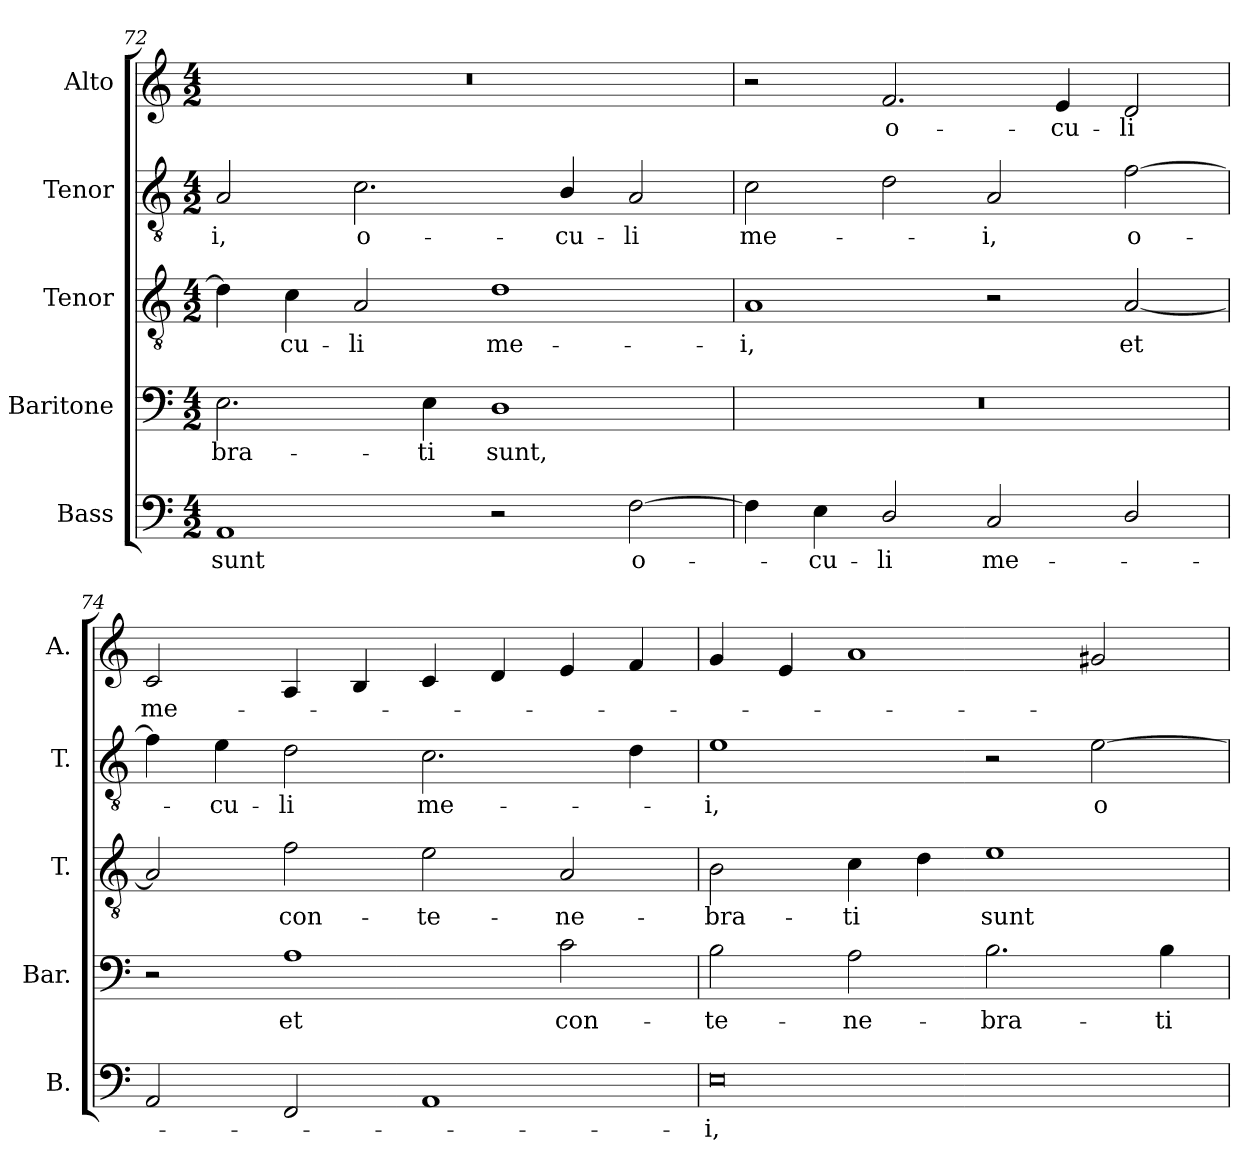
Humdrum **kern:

**kern	**text	**kern	**text	**kern	**text	**kern	**text	**kern	**text
*part5	*part5	*part4	*part4	*part3	*part3	*part2	*part2	*part1	*part1
*staff5	*staff5	*staff4	*staff4	*staff3	*staff3	*staff2	*staff2	*staff1	*staff1
*I"Bass	*	*I"Baritone	*	*I"Tenor	*	*I"Tenor	*	*I"Alto	*
*I'B.	*	*I'Bar.	*	*I'T.	*	*I'T.	*	*I'A.	*
*clefF4	*	*clefF4	*	*clefGv2	*	*clefGv2	*	*clefG2	*
*	*	*	*	*ITrd7c12	*	*ITrd7c12	*	*	*
*k[]	*	*k[]	*	*k[]	*	*k[]	*	*k[]	*
*C:	*	*C:	*	*C:	*	*C:	*	*C:	*
*M4/2	*	*M4/2	*	*M4/2	*	*M4/2	*	*M4/2	*
=72	=72	=72	=72	=72	=72	=72	=72	=72	=72
!	!LO:LY:b:color=#000000	!	!	!	!	!	!	!	!
!	!	!	!LO:LY:b:color=#000000	!	!	!	!	!	!
!	!	!	!	!	!	!	!LO:LY:b:color=#000000	!LO:N:vis=1	!
1AAi	sunt	2.Ei\	-bra-	4Di\]	.	2AAi/	-i,	0r	.
!	!	!	!	!	!LO:LY:b:color=#000000	!	!	!	!
.	.	.	.	4Ci\	-cu-	.	.	.	.
!	!	!	!	!	!LO:LY:b:color=#000000	!	!	!	!
!	!	!	!	!	!	!	!LO:LY:b:color=#000000	!	!
.	.	.	.	2AAi/	-li	2.Ci\	o-	.	.
!	!	!	!LO:LY:b:color=#000000	!	!	!	!	!	!
.	.	4Ei\	-ti	.	.	.	.	.	.
!	!	!	!LO:LY:b:color=#000000	!	!	!	!	!	!
!	!	!	!	!	!LO:LY:b:color=#000000	!	!	!	!
2r	.	1Di	sunt,	1Di	me-	.	.	.	.
!	!	!	!	!	!	!	!LO:LY:b:color=#000000	!	!
.	.	.	.	.	.	4BBi/	-cu-	.	.
!	!LO:LY:b:color=#000000	!	!	!	!	!	!	!	!
!	!	!	!	!	!	!	!LO:LY:b:color=#000000	!	!
[2Fi\	o-	.	.	.	.	2AAi/	-li	.	.
=73	=73	=73	=73	=73	=73	=73	=73	=73	=73
!	!	!LO:N:vis=1	!	!	!	!	!	!	!
!	!	!	!	!	!LO:LY:b:color=#000000	!	!	!	!
!	!	!	!	!	!	!	!LO:LY:b:color=#000000	!	!
4Fi\]	.	0r	.	1AAi	-i,	2Ci\	me-	2r	.
!	!LO:LY:b:color=#000000	!	!	!	!	!	!	!	!
4Ei\	-cu-	.	.	.	.	.	.	.	.
!	!LO:LY:b:color=#000000	!	!	!	!	!	!	!	!
!	!	!	!	!	!	!	!	!	!LO:LY:b:color=#000000
2Di/	-li	.	.	.	.	2Di\	.	2.fi/	o-
!	!LO:LY:b:color=#000000	!	!	!	!	!	!	!	!
!	!	!	!	!	!	!	!LO:LY:b:color=#000000	!	!
2Ci/	me-	.	.	2r	.	2AAi/	-i,	.	.
!	!	!	!	!	!	!	!	!	!LO:LY:b:color=#000000
.	.	.	.	.	.	.	.	4ei/	-cu-
!	!	!	!	!	!LO:LY:b:color=#000000	!	!	!	!
!	!	!	!	!	!	!	!LO:LY:b:color=#000000	!	!
!	!	!	!	!	!	!	!	!	!LO:LY:b:color=#000000
2Di/	.	.	.	[2AAi/	et	[2Fi\	o-	2di/	-li
!!LO:LB:g=z
=74	=74	=74	=74	=74	=74	=74	=74	=74	=74
!	!	!	!	!	!	!	!	!	!LO:LY:b:color=#000000
2AAi/	.	2r	.	2AAi/]	.	4Fi\]	.	2ci/	me-
!	!	!	!	!	!	!	!LO:LY:b:color=#000000	!	!
.	.	.	.	.	.	4Ei\	-cu-	.	.
!	!	!	!LO:LY:b:color=#000000	!	!	!	!	!	!
!	!	!	!	!	!LO:LY:b:color=#000000	!	!	!	!
!	!	!	!	!	!	!	!LO:LY:b:color=#000000	!	!
2FFi/	.	1Ai	et	2Fi\	con-	2Di\	-li	4Ai/	.
.	.	.	.	.	.	.	.	4Bi/	.
!	!	!	!	!	!LO:LY:b:color=#000000	!	!	!	!
!	!	!	!	!	!	!	!LO:LY:b:color=#000000	!	!
1AAi	.	.	.	2Ei\	-te-	2.Ci\	me-	4ci/	.
.	.	.	.	.	.	.	.	4di/	.
!	!	!	!LO:LY:b:color=#000000	!	!	!	!	!	!
!	!	!	!	!	!LO:LY:b:color=#000000	!	!	!	!
.	.	2ci\	con-	2AAi/	-ne-	.	.	4ei/	.
.	.	.	.	.	.	4Di\	.	4fi/	.
=75	=75	=75	=75	=75	=75	=75	=75	=75	=75
!	!LO:LY:b:color=#000000	!	!	!	!	!	!	!	!
!	!	!	!LO:LY:b:color=#000000	!	!	!	!	!	!
!	!	!	!	!	!LO:LY:b:color=#000000	!	!	!	!
!	!	!	!	!	!	!	!LO:LY:b:color=#000000	!	!
0Ei	-i,	2Bi\	-te-	2BBi\	-bra-	1Ei	-i,	4gi/	.
.	.	.	.	.	.	.	.	4ei/	.
!	!	!	!LO:LY:b:color=#000000	!	!	!	!	!	!
!	!	!	!	!	!LO:LY:b:color=#000000	!	!	!	!
.	.	2Ai\	-ne-	4Ci\	-ti	.	.	1ai	.
.	.	.	.	4Di\	.	.	.	.	.
!	!	!	!LO:LY:b:color=#000000	!	!	!	!	!	!
!	!	!	!	!	!LO:LY:b:color=#000000	!	!	!	!
.	.	2.Bi\	-bra-	1Ei	sunt	2r	.	.	.
!	!	!	!	!	!	!	!LO:LY:b:color=#000000	!	!
.	.	.	.	.	.	[2Ei\	o-	2g#Xi/	.
!	!	!	!LO:LY:b:color=#000000	!	!	!	!	!	!
.	.	4Bi\	-ti	.	.	.	.	.	.
=	=	=	=	=	=	=	=	=	=
*-	*-	*-	*-	*-	*-	*-	*-	*-	*-
